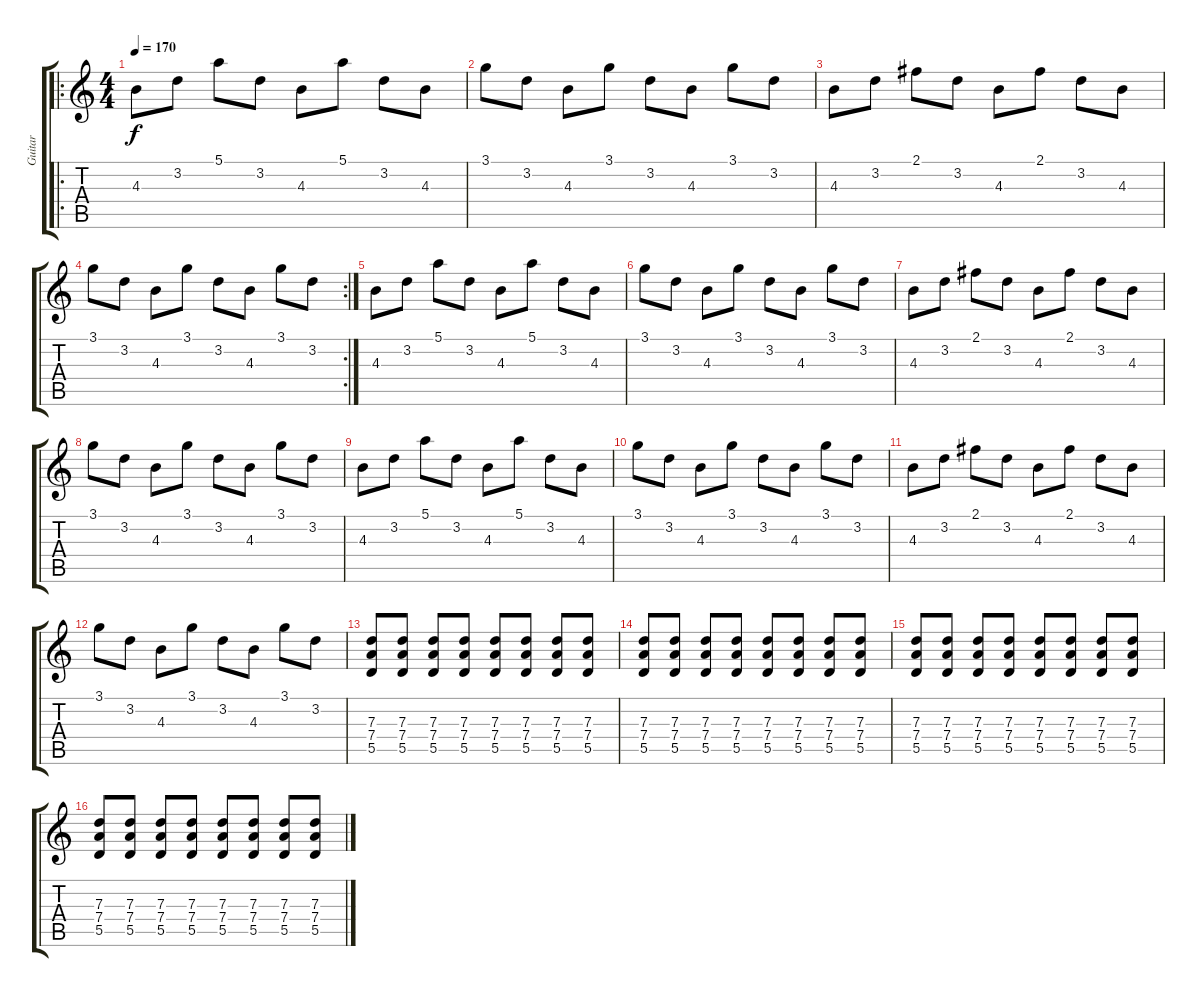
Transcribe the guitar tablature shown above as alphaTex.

\track ("Guitar" "Guitar") {instrument overdrivenguitar}
\staff {score tabs}
\tuning (E4 B3 G3 D3 A2 E2) {hide}
\ro
\ts (4 4)
\tempo 170
\clef g2
\ks c
4.3.8{dy f} 3.2.8 5.1.8 3.2.8 4.3.8 5.1.8 3.2.8 4.3.8 |
3.1.8 3.2.8 4.3.8 3.1.8 3.2.8 4.3.8 3.1.8 3.2.8 |
4.3.8 3.2.8 2.1.8 3.2.8 4.3.8 2.1.8 3.2.8 4.3.8 |
\rc 2
3.1.8 3.2.8 4.3.8 3.1.8 3.2.8 4.3.8 3.1.8 3.2.8 |
4.3.8 3.2.8 5.1.8 3.2.8 4.3.8 5.1.8 3.2.8 4.3.8 |
3.1.8 3.2.8 4.3.8 3.1.8 3.2.8 4.3.8 3.1.8 3.2.8 |
4.3.8 3.2.8 2.1.8 3.2.8 4.3.8 2.1.8 3.2.8 4.3.8 |
3.1.8 3.2.8 4.3.8 3.1.8 3.2.8 4.3.8 3.1.8 3.2.8 |
4.3.8 3.2.8 5.1.8 3.2.8 4.3.8 5.1.8 3.2.8 4.3.8 |
3.1.8 3.2.8 4.3.8 3.1.8 3.2.8 4.3.8 3.1.8 3.2.8 |
4.3.8 3.2.8 2.1.8 3.2.8 4.3.8 2.1.8 3.2.8 4.3.8 |
3.1.8 3.2.8 4.3.8 3.1.8 3.2.8 4.3.8 3.1.8 3.2.8 |
(7.3 7.4 5.5).8 (7.3 7.4 5.5).8 (7.3 7.4 5.5).8 (7.3 7.4 5.5).8 (7.3 7.4 5.5).8 (7.3 7.4 5.5).8 (7.3 7.4 5.5).8 (7.3 7.4 5.5).8 |
(7.3 7.4 5.5).8 (7.3 7.4 5.5).8 (7.3 7.4 5.5).8 (7.3 7.4 5.5).8 (7.3 7.4 5.5).8 (7.3 7.4 5.5).8 (7.3 7.4 5.5).8 (7.3 7.4 5.5).8 |
(7.3 7.4 5.5).8 (7.3 7.4 5.5).8 (7.3 7.4 5.5).8 (7.3 7.4 5.5).8 (7.3 7.4 5.5).8 (7.3 7.4 5.5).8 (7.3 7.4 5.5).8 (7.3 7.4 5.5).8 |
(7.3 7.4 5.5).8 (7.3 7.4 5.5).8 (7.3 7.4 5.5).8 (7.3 7.4 5.5).8 (7.3 7.4 5.5).8 (7.3 7.4 5.5).8 (7.3 7.4 5.5).8 (7.3 7.4 5.5).8
